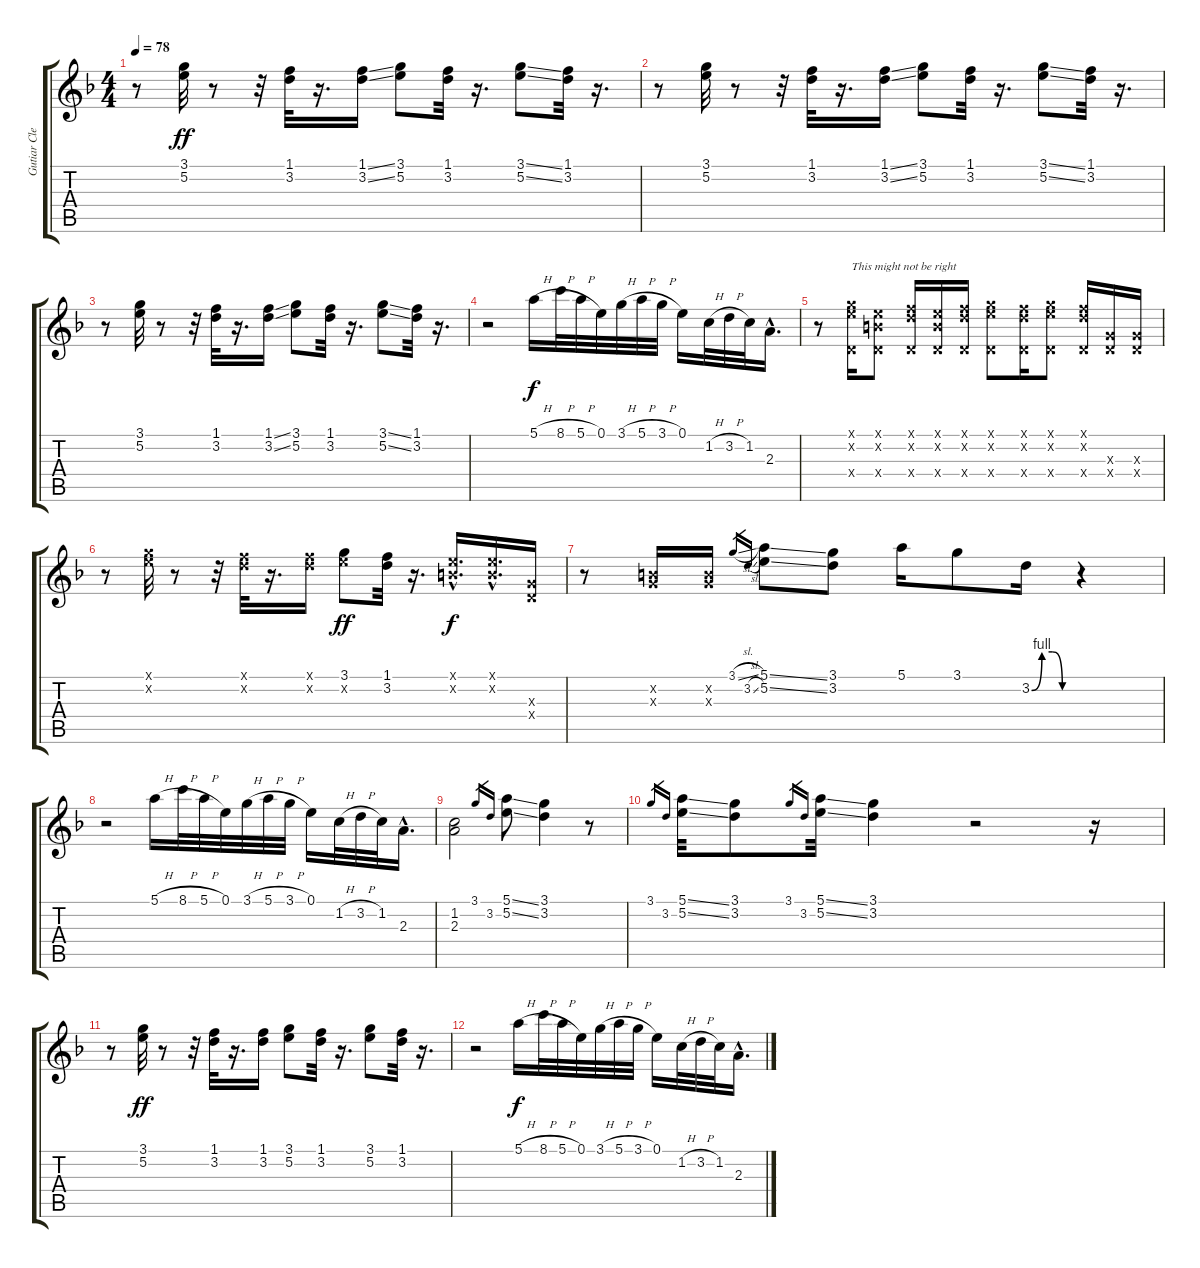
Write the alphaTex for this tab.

\track ("Gutiar Clean" "Gutiar Cle") {instrument electricguitarclean}
\staff {score tabs}
\tuning (E4 B3 G3 D3 A2 E2) {hide}
\ts (4 4)
\tempo 78
\clef g2
\ks f
r.8{dy f} (3.1 5.2).32{dy ff} r.8 r.32 (1.1 3.2).32 r.16{d} (1.1{ss} 3.2{ss}).16 (3.1 5.2).8 (1.1 3.2).32 r.16{d} (3.1{ss} 5.2{ss}).8 (1.1 3.2).32 r.16{d} |
r.8 (3.1 5.2).32 r.8 r.32 (1.1 3.2).32 r.16{d} (1.1{ss} 3.2{ss}).16 (3.1 5.2).8 (1.1 3.2).32 r.16{d} (3.1{ss} 5.2{ss}).8 (1.1 3.2).32 r.16{d} |
r.8 (3.1 5.2).32 r.8 r.32 (1.1 3.2).32 r.16{d} (1.1{ss} 3.2{ss}).16 (3.1 5.2).8 (1.1 3.2).32 r.16{d} (3.1{ss} 5.2{ss}).8 (1.1 3.2).32 r.16{d} |
r.2 5.1{h}.16{dy f} 8.1{h}.32 5.1{h}.32 0.1.32 3.1{h}.32 5.1{h}.32 3.1{h}.32 0.1.16 1.2{h}.32 3.2{h}.32 1.2.32 2.3{hac}.16{d} |
r.8 (3.1{x} 5.2{x} 0.4{x}).16{txt "This might not be right" volume 5} (0.1{x} 0.2{x} 0.4{x}).8 (1.1{x} 3.2{x} 0.4{x}).16 (0.1{x} 0.2{x} 0.4{x}).16 (1.1{x} 3.2{x} 0.4{x}).16 (3.1{x} 5.2{x} 0.4{x}).8 (1.1{x} 3.2{x} 0.4{x}).16 (3.1{x} 5.2{x} 0.4{x}).8 (1.1{x} 3.2{x} 0.4{x}).16 (0.3{x} 0.4{x}).16 (0.3{x} 0.4{x}).16 |
r.8 (3.1{x} 5.2{x}).32 r.8 r.32 (1.1{x} 3.2{x}).32 r.16{d} (1.1{x} 3.2{x}).16 (3.1 5.2{x}).8{dy ff} (1.1 3.2).32 r.16{d} (0.1{hac x} 0.2{hac x}).16{d dy f} (0.1{hac x} 0.2{hac x}).16{d} (0.3{x} 0.4{x}).16 |
r.8 (0.2{x} 0.3{x}).16 (0.2{x} 0.3{x}).16 3.1{sl}.16{gr} 3.2{sl}.16{gr} (5.1{ss} 5.2{ss}).8 (3.1 3.2).8 5.1.16 3.1.8 3.2{be (custom 0 0 15 4 30 4 45 0 60 0)}.16 r.4 |
r.2 5.1{h}.16 8.1{h}.32 5.1{h}.32 0.1.32 3.1{h}.32 5.1{h}.32 3.1{h}.32 0.1.16 1.2{h}.32 3.2{h}.32 1.2.32 2.3{hac}.16{d} |
(1.2 2.3).2{volume 0} 3.1.16{gr} 3.2.16{gr} (5.1{ss} 5.2{ss}).8 (3.1 3.2).4 r.8 |
3.1.16{gr} 3.2.16{gr} (5.1{ss} 5.2{ss}).32 (3.1 3.2).8 3.1.16{gr} 3.2.16{gr} (5.1{ss} 5.2{ss}).32 (3.1 3.2).4 r.2 r.16 |
r.8 (3.1 5.2).32{dy ff} r.8 r.32 (1.1 3.2).32 r.16{d} (1.1 3.2).16 (3.1 5.2).8 (1.1 3.2).32 r.16{d} (3.1 5.2).8 (1.1 3.2).32 r.16{d} |
r.2 5.1{h}.16{dy f} 8.1{h}.32 5.1{h}.32 0.1.32 3.1{h}.32 5.1{h}.32 3.1{h}.32 0.1.16 1.2{h}.32 3.2{h}.32 1.2.32 2.3{hac}.16{d}
